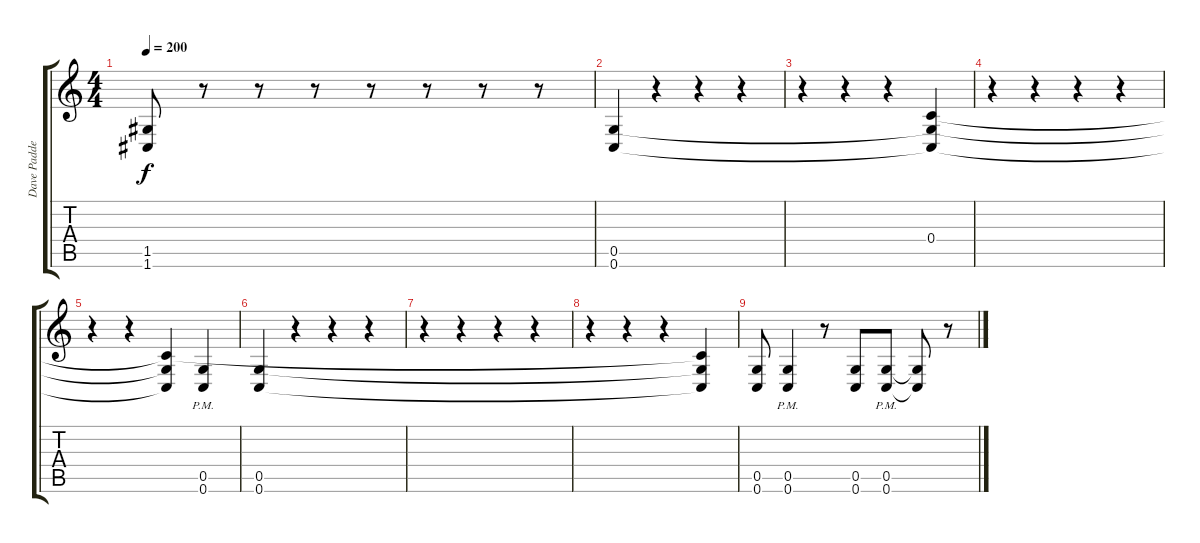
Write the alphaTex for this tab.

\track ("Dave Padden" "Dave Padde") {instrument distortionguitar}
\staff {score tabs}
\tuning (Eb4 A3 F3 C3 G2 C2) {hide}
\ts (4 4)
\tempo 200
\clef g2
\ks c
(1.5 1.6).8{dy f} r.8 r.8 r.8 r.8 r.8 r.8 r.8 |
(0.5 0.6).4 r.4 r.4 r.4 |
r.4 r.4 r.4 (0.4 0.5{t} 0.6{t}).4 |
r.4 r.4 r.4 r.4 |
r.4 r.4 (0.4{t} 0.5{t} 0.6{t}).4 (0.5{pm} 0.6).4 |
(0.5 0.6).4 r.4 r.4 r.4 |
r.4 r.4 r.4 r.4 |
r.4 r.4 r.4 (0.4{t} 0.5{t} 0.6{t}).4 |
(0.5 0.6).8 (0.5{pm} 0.6).4 r.8 (0.5 0.6).8 (0.5{pm} 0.6).8 (0.5{t} 0.6{t}).8 r.8
